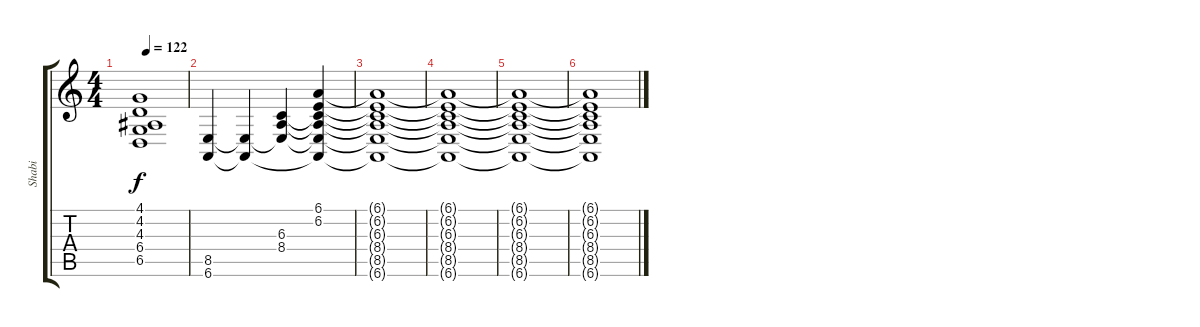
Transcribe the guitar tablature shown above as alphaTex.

\track ("Shabi" "Shabi") {instrument churchorgan}
\staff {score tabs}
\tuning (Eb4 Bb3 Gb3 Db3 Ab2 Eb2) {hide}
\ts (4 4)
\tempo 122
\clef g2
\ks c
(4.1{t} 4.2{t} 4.3{t} 6.4{t} 6.5{t}).1{dy f} |
(8.5 6.6).4 (8.5{t} 6.6{t}).4 (6.3 8.4 8.5{t}).4 (6.1 6.2 6.3{t} 8.4{t} 8.5{t} 6.6{t}).4 |
(6.1{t} 6.2{t} 6.3{t} 8.4{t} 8.5{t} 6.6{t}).1 |
(6.1{t} 6.2{t} 6.3{t} 8.4{t} 8.5{t} 6.6{t}).1 |
(6.1{t} 6.2{t} 6.3{t} 8.4{t} 8.5{t} 6.6{t}).1 |
(6.1{t} 6.2{t} 6.3{t} 8.4{t} 8.5{t} 6.6{t}).1{volume 8}
